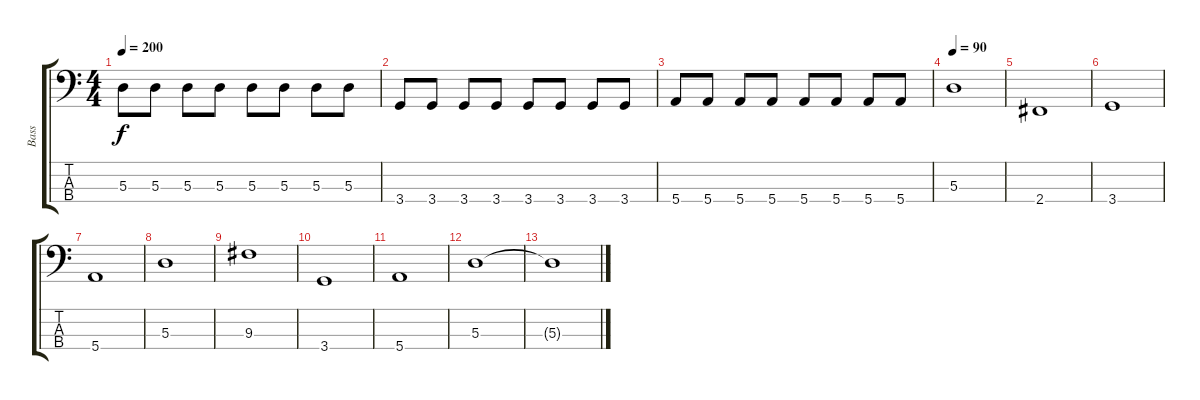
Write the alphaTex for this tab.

\track ("Bass" "Bass") {instrument electricbassfinger}
\staff {score tabs}
\tuning (G2 D2 A1 E1) {hide}
\ts (4 4)
\tempo 200
\clef f4
\ks c
5.3.8{dy f} 5.3.8 5.3.8 5.3.8 5.3.8 5.3.8 5.3.8 5.3.8 |
3.4.8 3.4.8 3.4.8 3.4.8 3.4.8 3.4.8 3.4.8 3.4.8 |
5.4.8 5.4.8 5.4.8 5.4.8 5.4.8 5.4.8 5.4.8 5.4.8 |
\tempo 90
5.3.1 |
2.4.1 |
3.4.1 |
5.4.1 |
5.3.1 |
9.3.1 |
3.4.1 |
5.4.1 |
5.3.1 |
5.3{t}.1
